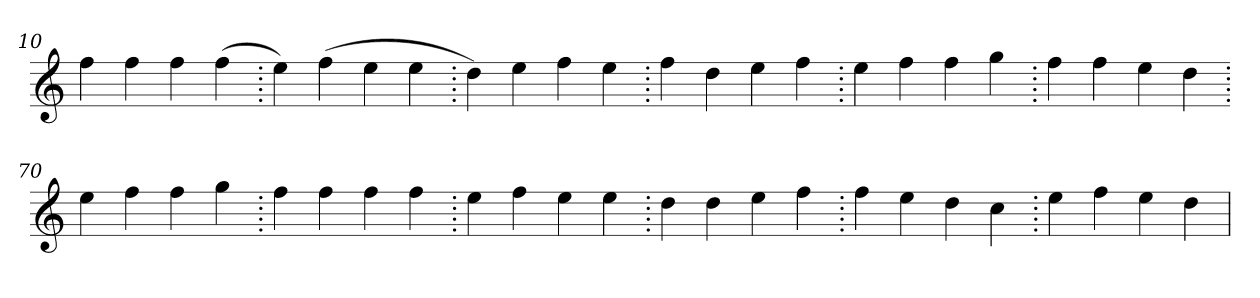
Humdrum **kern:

**kern
*part1
*staff1
*clefG2
=10.
4ff
4ff
4ff
(>4ff
=20.
4ee)
(>4ff
4ee
4ee
=30.
4dd)
4ee
4ff
4ee
=40.
4ff
4dd
4ee
4ff
=50.
4ee
4ff
4ff
4gg
=60.
4ff
4ff
4ee
4dd
=70.
4ee
4ff
4ff
4gg
=80.
4ff
4ff
4ff
4ff
=90.
4ee
4ff
4ee
4ee
=100.
4dd
4dd
4ee
4ff
=110.
4ff
4ee
4dd
4cc
=120.
4ee
4ff
4ee
4dd
=
*-
